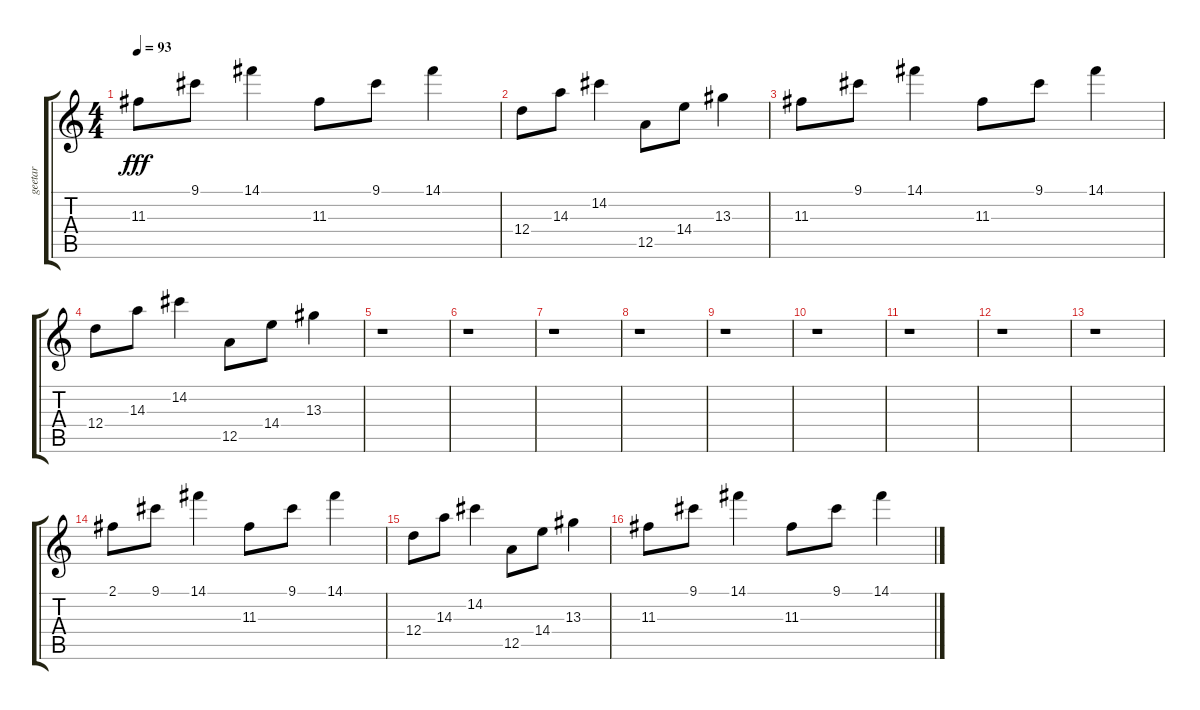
\track ("geetar" "geetar") {instrument overdrivenguitar}
\staff {score tabs}
\tuning (E4 B3 G3 D3 A2 E2) {hide}
\ts (4 4)
\tempo 93
\clef g2
\ks c
11.3.8{dy fff} 9.1.8 14.1.4 11.3.8 9.1.8 14.1.4 |
12.4.8 14.3.8 14.2.4 12.5.8 14.4.8 13.3.4 |
11.3.8 9.1.8 14.1.4 11.3.8 9.1.8 14.1.4 |
12.4.8 14.3.8 14.2.4 12.5.8 14.4.8 13.3.4 |
r.1 |
r.1 |
r.1 |
r.1 |
r.1 |
r.1 |
r.1 |
r.1 |
r.1 |
2.1.8 9.1.8 14.1.4 11.3.8 9.1.8 14.1.4 |
12.4.8 14.3.8 14.2.4 12.5.8 14.4.8 13.3.4 |
11.3.8 9.1.8 14.1.4 11.3.8 9.1.8 14.1.4
